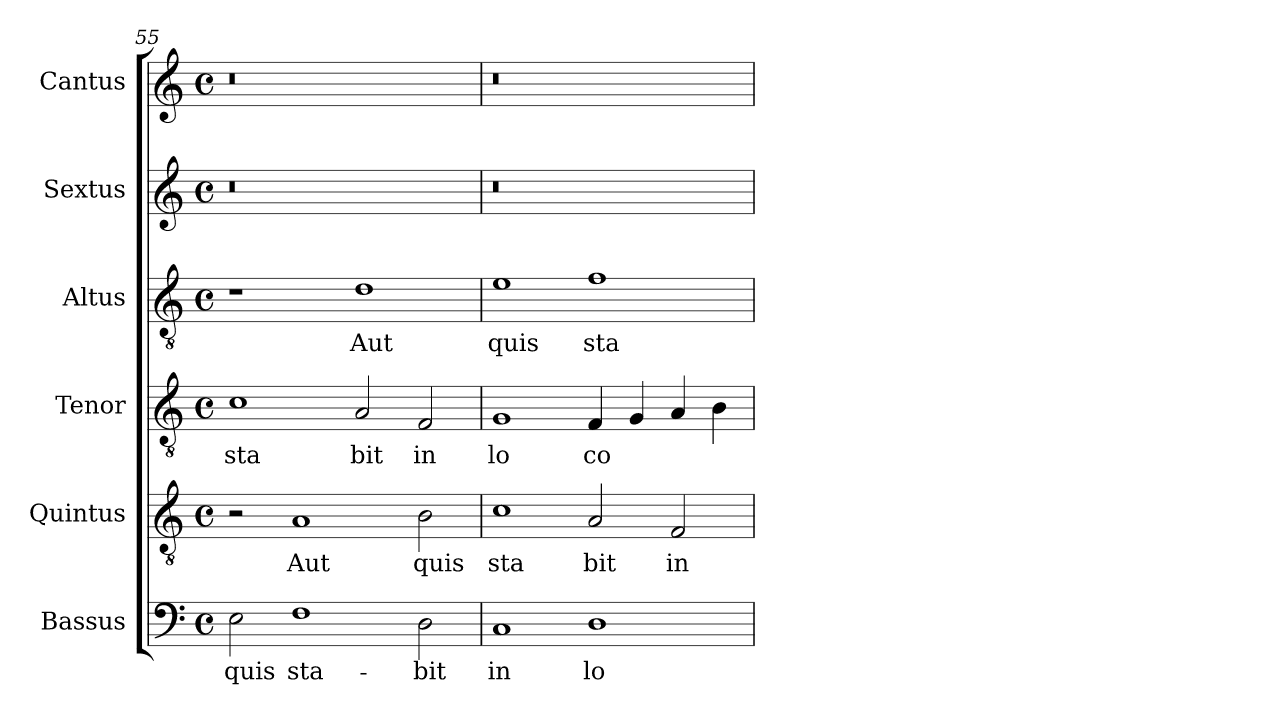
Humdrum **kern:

**kern	**text	**kern	**text	**kern	**text	**kern	**text	**kern	**kern
*part6	*part6	*part5	*part5	*part4	*part4	*part3	*part3	*part2	*part1
*staff6	*staff6	*staff5	*staff5	*staff4	*staff4	*staff3	*staff3	*staff2	*staff1
*I"Bassus	*	*I"Quintus	*	*I"Tenor	*	*I"Altus	*	*I"Sextus	*I"Cantus
!!LO:PB:g=z
*clefF4	*	*clefGv2	*	*clefGv2	*	*clefGv2	*	*clefG2	*clefG2
*M4/4	*	*M4/4	*	*M4/4	*	*M4/4	*	*M4/4	*M4/4
*met(c)	*	*met(c)	*	*met(c)	*	*met(c)	*	*met(c)	*met(c)
=55	=55	=55	=55	=55	=55	=55	=55	=55	=55
!	!LO:LY:b:cj	!	!	!	!LO:LY:b:cj	!	!	!	!
2E\	quis	2r	.	1c	sta	1r	.	0r	0r
!	!LO:LY:b:cj	!	!LO:LY:b:cj	!	!	!	!	!	!
1F	sta-	1A	Aut	.	.	.	.	.	.
!	!	!	!	!	!LO:LY:b:cj	!	!LO:LY:b:cj	!	!
.	.	.	.	2A/	bit	1d	Aut	.	.
!	!LO:LY:b:cj	!	!LO:LY:b:cj	!	!LO:LY:b:cj	!	!	!	!
2D\	-bit	2B\	quis	2F/	in	.	.	.	.
=56	=56	=56	=56	=56	=56	=56	=56	=56	=56
!	!LO:LY:b:cj	!	!LO:LY:b:cj	!	!LO:LY:b:cj	!	!LO:LY:b:cj	!	!
1C	in	1c	sta	1G	lo	1e	quis	0r	0r
!	!LO:LY:b:cj	!	!LO:LY:b:cj	!	!LO:LY:b:cj	!	!LO:LY:b:cj	!	!
1D	lo-	2A/	bit	4F/	co	1f	sta-	.	.
.	.	.	.	4G/	.	.	.	.	.
!	!	!	!LO:LY:b:cj	!	!	!	!	!	!
.	.	2F/	in	4A/	.	.	.	.	.
.	.	.	.	4B\	.	.	.	.	.
=	=	=	=	=	=	=	=	=	=
*-	*-	*-	*-	*-	*-	*-	*-	*-	*-
